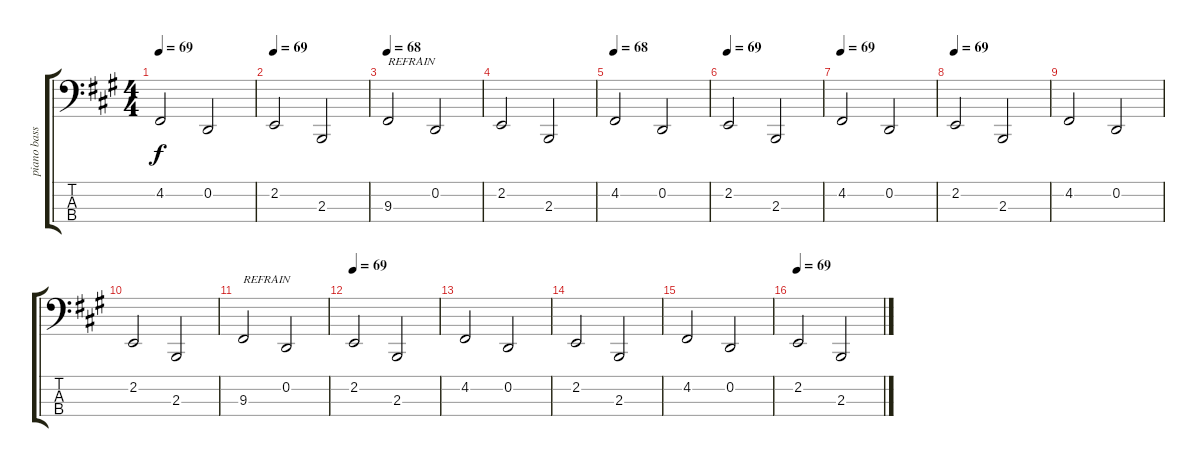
\track ("piano basse" "piano bass") {instrument acousticgrandpiano}
\staff {score tabs}
\tuning (G2 D2 A1 E1) {hide}
\ts (4 4)
\tempo 69
\clef f4
\ks f#minor
4.2.2{dy f} 0.2.2 |
\tempo 69
2.2.2 2.3.2 |
\tempo 68
9.3.2{txt "REFRAIN"} 0.2.2 |
2.2.2 2.3.2 |
\tempo 68
4.2.2 0.2.2 |
\tempo 69
2.2.2 2.3.2 |
\tempo 69
4.2.2 0.2.2 |
\tempo 69
2.2.2 2.3.2 |
4.2.2 0.2.2 |
2.2.2 2.3.2 |
9.3.2{txt "REFRAIN"} 0.2.2 |
\tempo 69
2.2.2 2.3.2 |
4.2.2 0.2.2 |
2.2.2 2.3.2 |
4.2.2 0.2.2 |
\tempo 69
2.2.2 2.3.2
